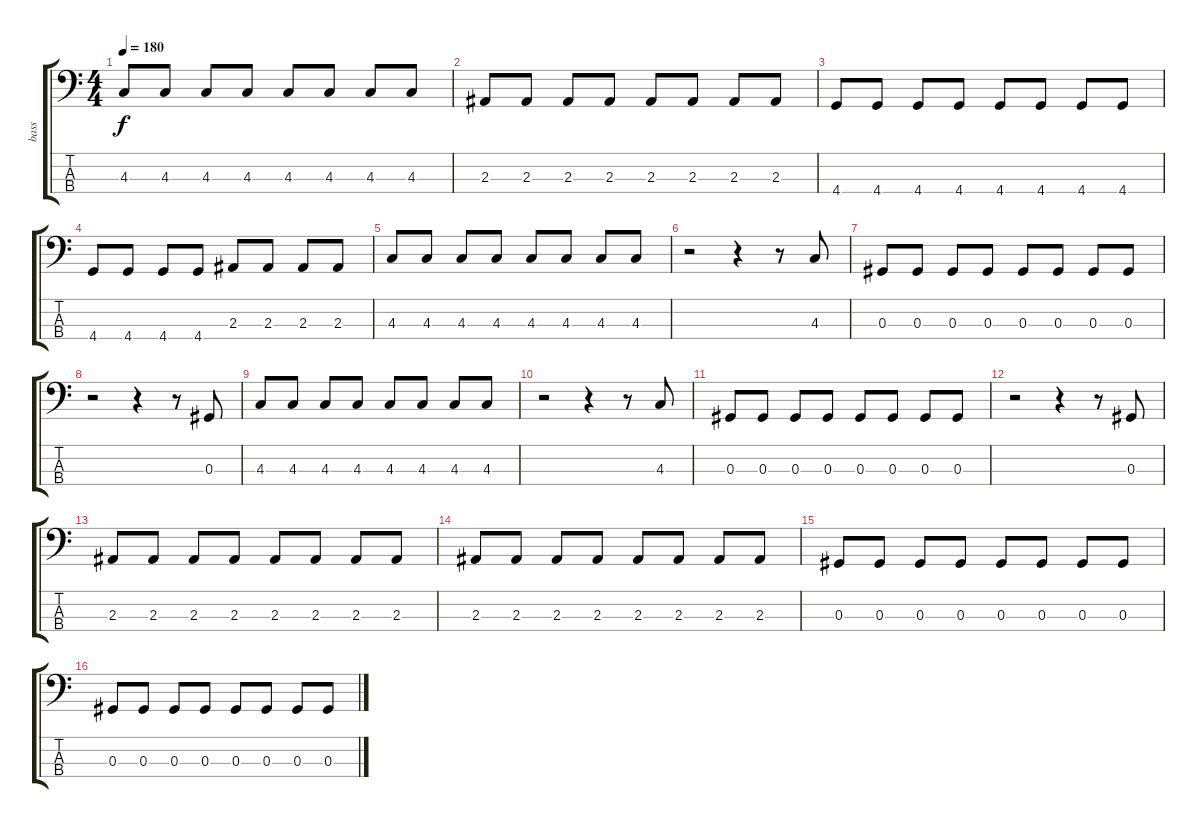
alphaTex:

\track ("bass" "bass") {instrument electricbasspick}
\staff {score tabs}
\tuning (Gb2 Db2 Ab1 Eb1) {hide}
\ts (4 4)
\tempo 180
\clef f4
\ks c
4.3.8{dy f} 4.3.8 4.3.8 4.3.8 4.3.8 4.3.8 4.3.8 4.3.8 |
2.3.8 2.3.8 2.3.8 2.3.8 2.3.8 2.3.8 2.3.8 2.3.8 |
4.4.8 4.4.8 4.4.8 4.4.8 4.4.8 4.4.8 4.4.8 4.4.8 |
4.4.8 4.4.8 4.4.8 4.4.8 2.3.8 2.3.8 2.3.8 2.3.8 |
4.3.8 4.3.8 4.3.8 4.3.8 4.3.8 4.3.8 4.3.8 4.3.8 |
r.2 r.4 r.8 4.3.8 |
0.3.8 0.3.8 0.3.8 0.3.8 0.3.8 0.3.8 0.3.8 0.3.8 |
r.2 r.4 r.8 0.3.8 |
4.3.8 4.3.8 4.3.8 4.3.8 4.3.8 4.3.8 4.3.8 4.3.8 |
r.2 r.4 r.8 4.3.8 |
0.3.8 0.3.8 0.3.8 0.3.8 0.3.8 0.3.8 0.3.8 0.3.8 |
r.2 r.4 r.8 0.3.8 |
2.3.8 2.3.8 2.3.8 2.3.8 2.3.8 2.3.8 2.3.8 2.3.8 |
2.3.8 2.3.8 2.3.8 2.3.8 2.3.8 2.3.8 2.3.8 2.3.8 |
0.3.8 0.3.8 0.3.8 0.3.8 0.3.8 0.3.8 0.3.8 0.3.8 |
0.3.8 0.3.8 0.3.8 0.3.8 0.3.8 0.3.8 0.3.8 0.3.8
